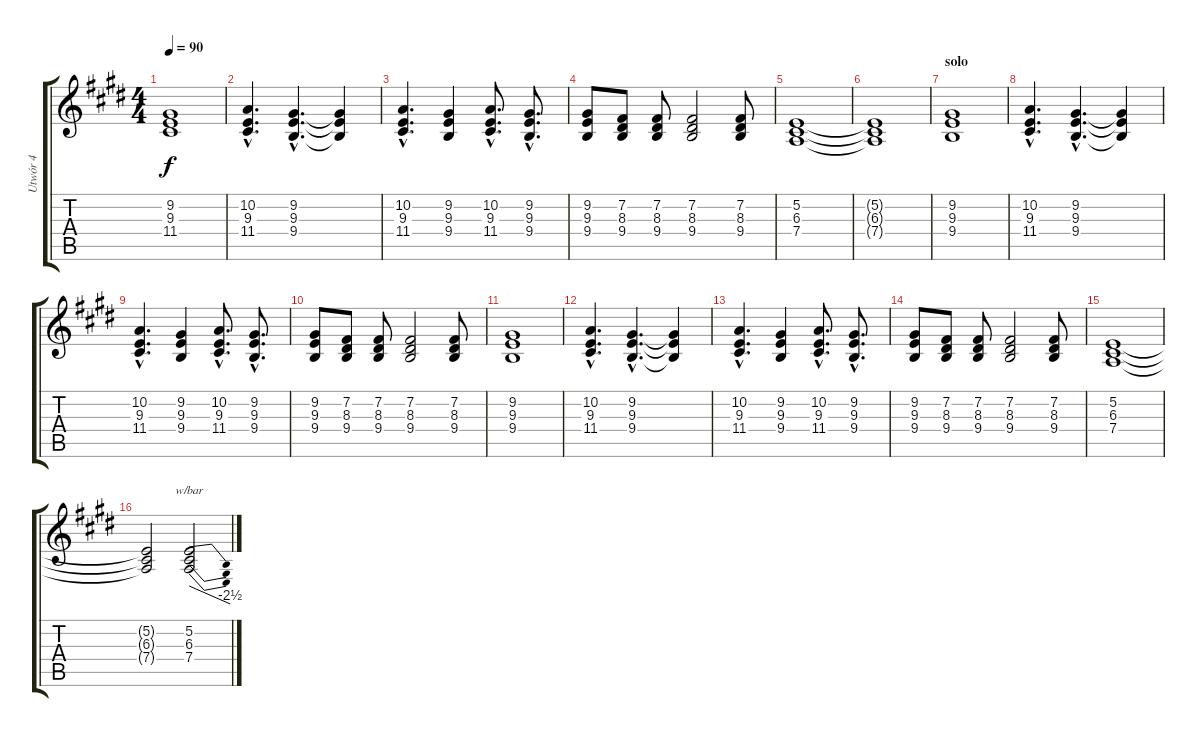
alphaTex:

\track ("Utwór 4" "Utwór 4") {instrument stringensemble1}
\staff {score tabs}
\tuning (E4 B3 G3 D3 A2 E2) {hide}
\ts (4 4)
\tempo 90
\clef g2
\ks e
(9.2 9.3 11.4).1{dy f} |
(10.2{hac} 9.3{hac} 11.4{hac}).4{d} (9.2{hac} 9.3{hac} 9.4{hac}).4{d} (9.2{t} 9.3{t} 9.4{t}).4 |
(10.2{hac} 9.3{hac} 11.4{hac}).4{d} (9.2 9.3 9.4).4 (10.2{hac} 9.3{hac} 11.4{hac}).8{d} (9.2{hac} 9.3{hac} 9.4{hac}).8{d} |
(9.2 9.3 9.4).8 (7.2 8.3 9.4).8 (7.2 8.3 9.4).8 (7.2 8.3 9.4).2 (7.2 8.3 9.4).8 |
(5.2 6.3 7.4).1 |
(5.2{t} 6.3{t} 7.4{t}).1 |
\section ("" "solo")
(9.2 9.3 9.4).1 |
(10.2{hac} 9.3{hac} 11.4{hac}).4{d} (9.2{hac} 9.3{hac} 9.4{hac}).4{d} (9.2{t} 9.3{t} 9.4{t}).4 |
(10.2{hac} 9.3{hac} 11.4{hac}).4{d} (9.2 9.3 9.4).4 (10.2{hac} 9.3{hac} 11.4{hac}).8{d} (9.2{hac} 9.3{hac} 9.4{hac}).8{d} |
(9.2 9.3 9.4).8 (7.2 8.3 9.4).8 (7.2 8.3 9.4).8 (7.2 8.3 9.4).2 (7.2 8.3 9.4).8 |
(9.2 9.3 9.4).1 |
(10.2{hac} 9.3{hac} 11.4{hac}).4{d} (9.2{hac} 9.3{hac} 9.4{hac}).4{d} (9.2{t} 9.3{t} 9.4{t}).4 |
(10.2{hac} 9.3{hac} 11.4{hac}).4{d} (9.2 9.3 9.4).4 (10.2{hac} 9.3{hac} 11.4{hac}).8{d} (9.2{hac} 9.3{hac} 9.4{hac}).8{d} |
(9.2 9.3 9.4).8 (7.2 8.3 9.4).8 (7.2 8.3 9.4).8 (7.2 8.3 9.4).2 (7.2 8.3 9.4).8 |
(5.2 6.3 7.4).1 |
(5.2{t} 6.3{t} 7.4{t}).2 (5.2 6.3 7.4).2{tbe (dive default 0 0 60 -10)}
